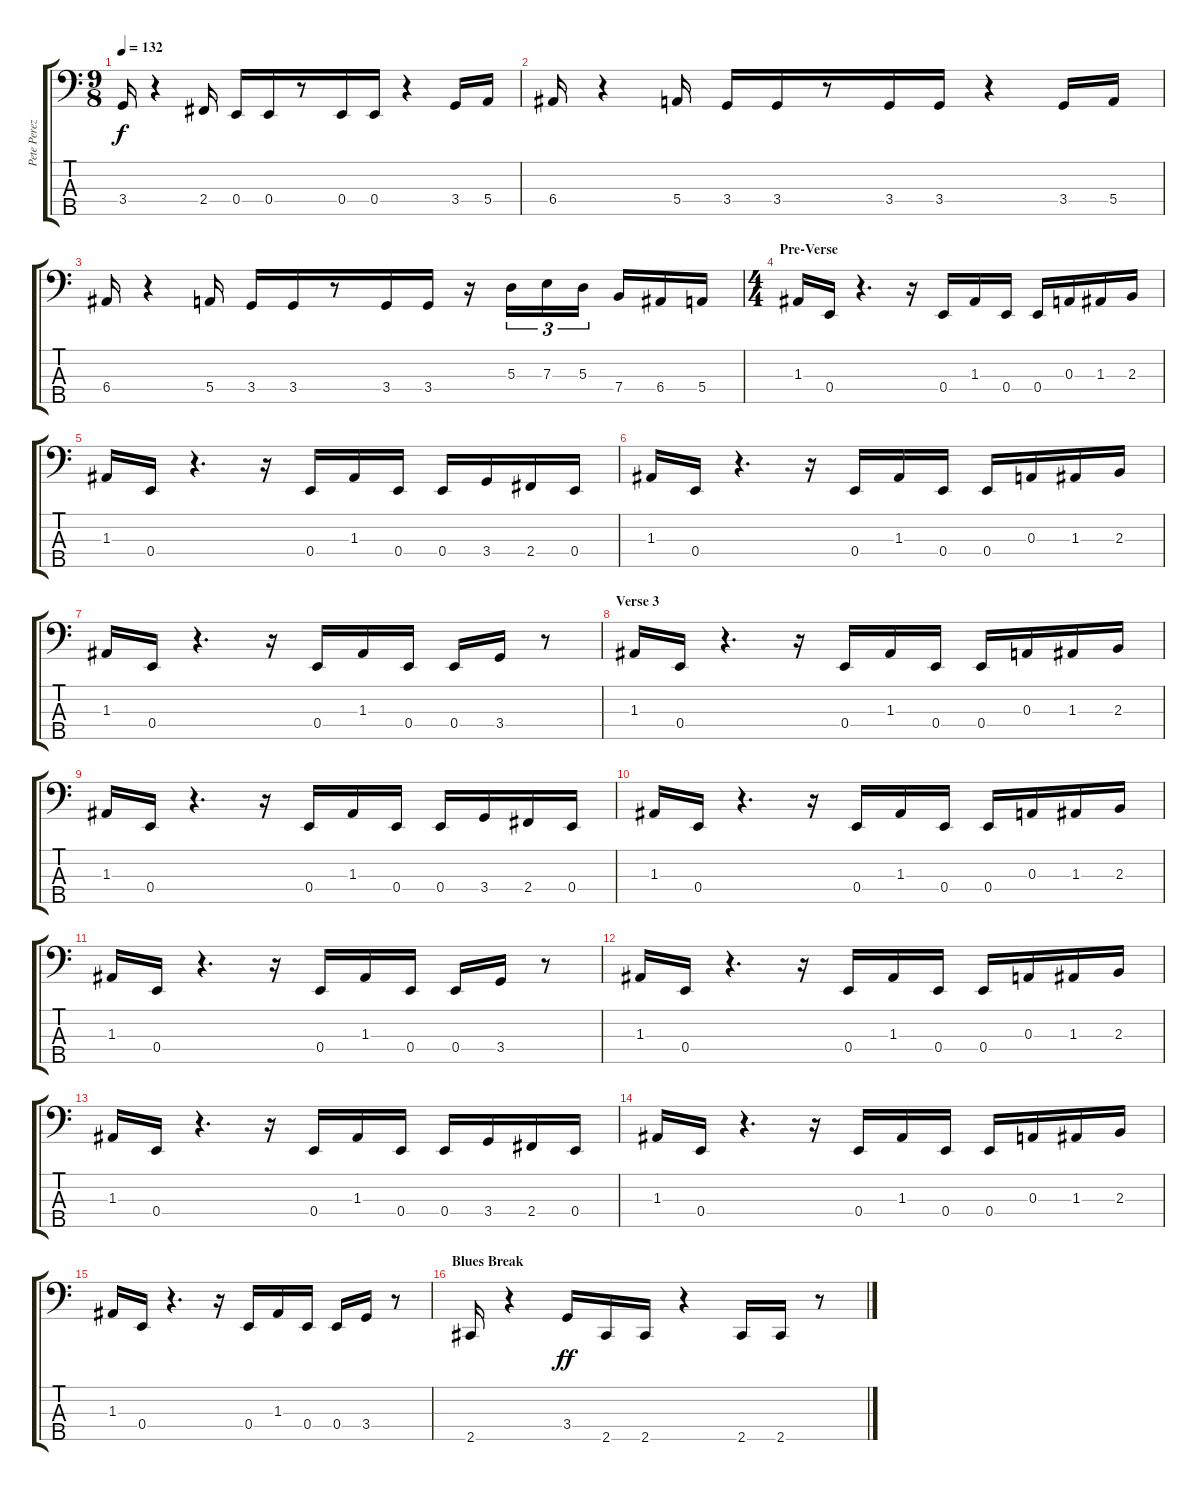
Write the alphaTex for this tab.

\track ("Pete Perez" "Pete Perez") {instrument electricbassfinger}
\staff {score tabs}
\tuning (G2 D2 A1 E1 B0) {hide}
\ts (9 8)
\tempo 132
\clef f4
\ks c
3.4.16{dy f} r.4 2.4.16 0.4.16 0.4.16 r.8 0.4.16 0.4.16 r.4 3.4.16 5.4.16 |
6.4.16 r.4 5.4.16 3.4.16 3.4.16 r.8 3.4.16 3.4.16 r.4 3.4.16 5.4.16 |
6.4.16 r.4 5.4.16 3.4.16 3.4.16 r.8 3.4.16 3.4.16 r.16 5.3.16{tu (3 2)} 7.3.16{tu (3 2)} 5.3.16{tu (3 2)} 7.4.16 6.4.16 5.4.16 |
\ts (4 4)
\section ("" "Pre-Verse")
1.3.16 0.4.16 r.4{d} r.16 0.4.16 1.3.16 0.4.16 0.4.16 0.3.16 1.3.16 2.3.16 |
1.3.16 0.4.16 r.4{d} r.16 0.4.16 1.3.16 0.4.16 0.4.16 3.4.16 2.4.16 0.4.16 |
1.3.16 0.4.16 r.4{d} r.16 0.4.16 1.3.16 0.4.16 0.4.16 0.3.16 1.3.16 2.3.16 |
1.3.16 0.4.16 r.4{d} r.16 0.4.16 1.3.16 0.4.16 0.4.16 3.4.16 r.8 |
\section ("" "Verse 3")
1.3.16 0.4.16 r.4{d} r.16 0.4.16 1.3.16 0.4.16 0.4.16 0.3.16 1.3.16 2.3.16 |
1.3.16 0.4.16 r.4{d} r.16 0.4.16 1.3.16 0.4.16 0.4.16 3.4.16 2.4.16 0.4.16 |
1.3.16 0.4.16 r.4{d} r.16 0.4.16 1.3.16 0.4.16 0.4.16 0.3.16 1.3.16 2.3.16 |
1.3.16 0.4.16 r.4{d} r.16 0.4.16 1.3.16 0.4.16 0.4.16 3.4.16 r.8 |
1.3.16 0.4.16 r.4{d} r.16 0.4.16 1.3.16 0.4.16 0.4.16 0.3.16 1.3.16 2.3.16 |
1.3.16 0.4.16 r.4{d} r.16 0.4.16 1.3.16 0.4.16 0.4.16 3.4.16 2.4.16 0.4.16 |
1.3.16 0.4.16 r.4{d} r.16 0.4.16 1.3.16 0.4.16 0.4.16 0.3.16 1.3.16 2.3.16 |
1.3.16 0.4.16 r.4{d} r.16 0.4.16 1.3.16 0.4.16 0.4.16 3.4.16 r.8 |
\section ("" "Blues Break")
2.5.16 r.4 3.4.16{dy ff} 2.5.16 2.5.16 r.4 2.5.16 2.5.16 r.8
